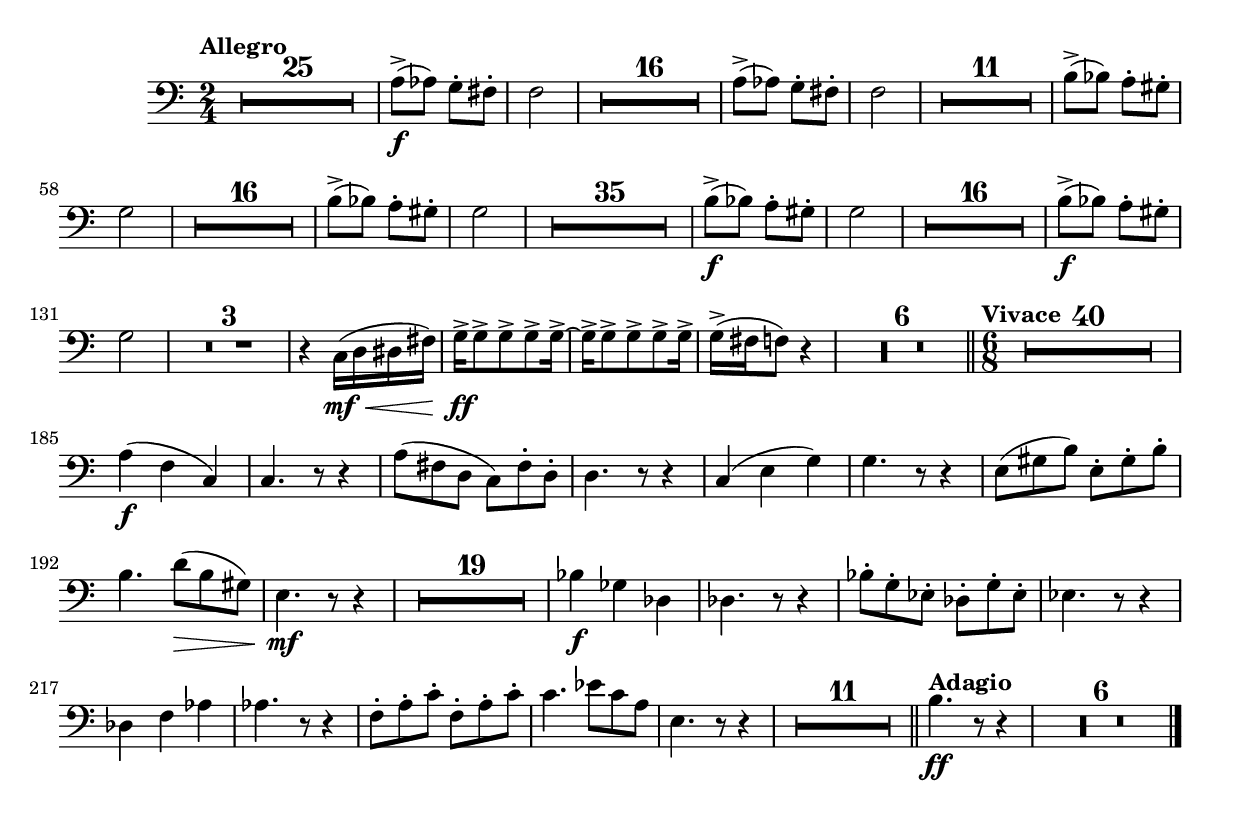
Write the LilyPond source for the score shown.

\version "2.12.0"
\score {  
    \relative c{
    \compressFullBarRests
    \clef bass
    %staffkeysig
    \key c \major 
    %bartimesig: 
    \time 2/4 
    \tempo "Allegro"
    R2 *25  | % 
    a'8-> ( \f aes) g-.  fis-.       | % 26
    f2      | % 27
    R2 *16  | % 
    a8-> ( aes) g-.  fis-.       | % 44
    f2      | % 45
    R2 *11  | % 
    b8-> ( bes) a-.  gis-.       | % 57
    g2      | % 58
    R2 *16  | % 
    b8-> ( bes) a-.  gis-.       | % 75
    g2      | % 76
    R2 *35  | % 
    b8-> ( \f bes) a-.  gis-.       | % 112
    g2      | % 113
    R2 *16  | % 
    b8-> ( \f bes) a-.  gis-.       | % 130
    g2      | % 131
    R2 *3  | % 
    r4 c,16( \< \mf d dis fis)      | % 135
    g->  \! \ff g8->  g->  g->  g16~->       | % 136
    g->  g8->  g->  g->  g16->       | % 137
    g-> ( fis f8) r4      | % 138
    R2 *6    \bar "||"     | % 144
    %bartimesig: 
    \time 6/8 
    \tempo "Vivace"
    R2. *40     | % 145
    a4( \f f c)      | % 185
    c4. r8 r4      | % 186
    a'8( fis d c) fis-.  d-.       | % 187
    d4. r8 r4      | % 188
    c( e g)      | % 189
    g4. r8 r4      | % 190
    e8( gis b) e,-.  gis-.  b-.       | % 191
    b4. d8( \> b gis)      | % 192
    e4. \! \mf r8 r4      | % 193
    R2. *19     | % 194
    bes'4 \f ges des      | % 213
    des4. r8 r4      | % 214
    bes'8-.  g-.  ees-.  des-.  g-.  ees-.       | % 215
    ees4. r8 r4      | % 216
    des f aes      | % 217
    aes4. r8 r4      | % 218
    f8-.  a-.  c-.  f,-.  a-.  c-.       | % 219
    c4. ees8 c a      | % 220
    e4. r8 r4      | % 221
    R2. *11 \bar "||"    | % 222
    \tempo "Adagio"
    b'4. \ff r8 r4      | % 233
    R2. *6 \bar "|."    | % 234
}% end of last bar in partorvoice
}%% end of score-block 